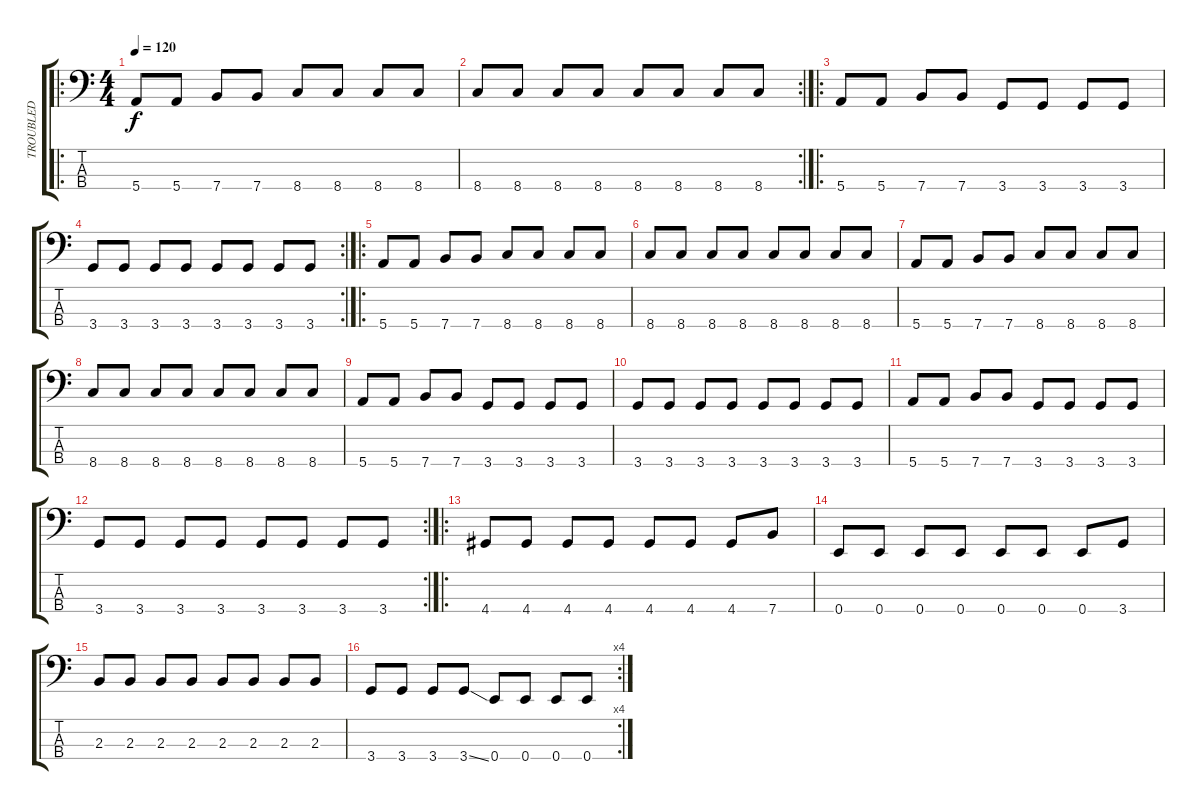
\track ("TROUBLED" "TROUBLED") {instrument electricbassfinger}
\staff {score tabs}
\tuning (G2 D2 A1 E1) {hide}
\ro
\ts (4 4)
\tempo 120
\clef f4
\ks c
5.4.8{dy f} 5.4.8 7.4.8 7.4.8 8.4.8 8.4.8 8.4.8 8.4.8 |
\rc 2
8.4.8 8.4.8 8.4.8 8.4.8 8.4.8 8.4.8 8.4.8 8.4.8 |
\ro
5.4.8 5.4.8 7.4.8 7.4.8 3.4.8 3.4.8 3.4.8 3.4.8 |
\rc 2
3.4.8 3.4.8 3.4.8 3.4.8 3.4.8 3.4.8 3.4.8 3.4.8 |
\ro
5.4.8 5.4.8 7.4.8 7.4.8 8.4.8 8.4.8 8.4.8 8.4.8 |
8.4.8 8.4.8 8.4.8 8.4.8 8.4.8 8.4.8 8.4.8 8.4.8 |
5.4.8 5.4.8 7.4.8 7.4.8 8.4.8 8.4.8 8.4.8 8.4.8 |
8.4.8 8.4.8 8.4.8 8.4.8 8.4.8 8.4.8 8.4.8 8.4.8 |
5.4.8 5.4.8 7.4.8 7.4.8 3.4.8 3.4.8 3.4.8 3.4.8 |
3.4.8 3.4.8 3.4.8 3.4.8 3.4.8 3.4.8 3.4.8 3.4.8 |
5.4.8 5.4.8 7.4.8 7.4.8 3.4.8 3.4.8 3.4.8 3.4.8 |
\rc 2
3.4.8 3.4.8 3.4.8 3.4.8 3.4.8 3.4.8 3.4.8 3.4.8 |
\ro
4.4.8 4.4.8 4.4.8 4.4.8 4.4.8 4.4.8 4.4.8 7.4.8 |
0.4.8 0.4.8 0.4.8 0.4.8 0.4.8 0.4.8 0.4.8 3.4.8 |
2.3.8 2.3.8 2.3.8 2.3.8 2.3.8 2.3.8 2.3.8 2.3.8 |
\rc 4
3.4.8 3.4.8 3.4.8 3.4{ss}.8 0.4.8 0.4.8 0.4.8 0.4.8
